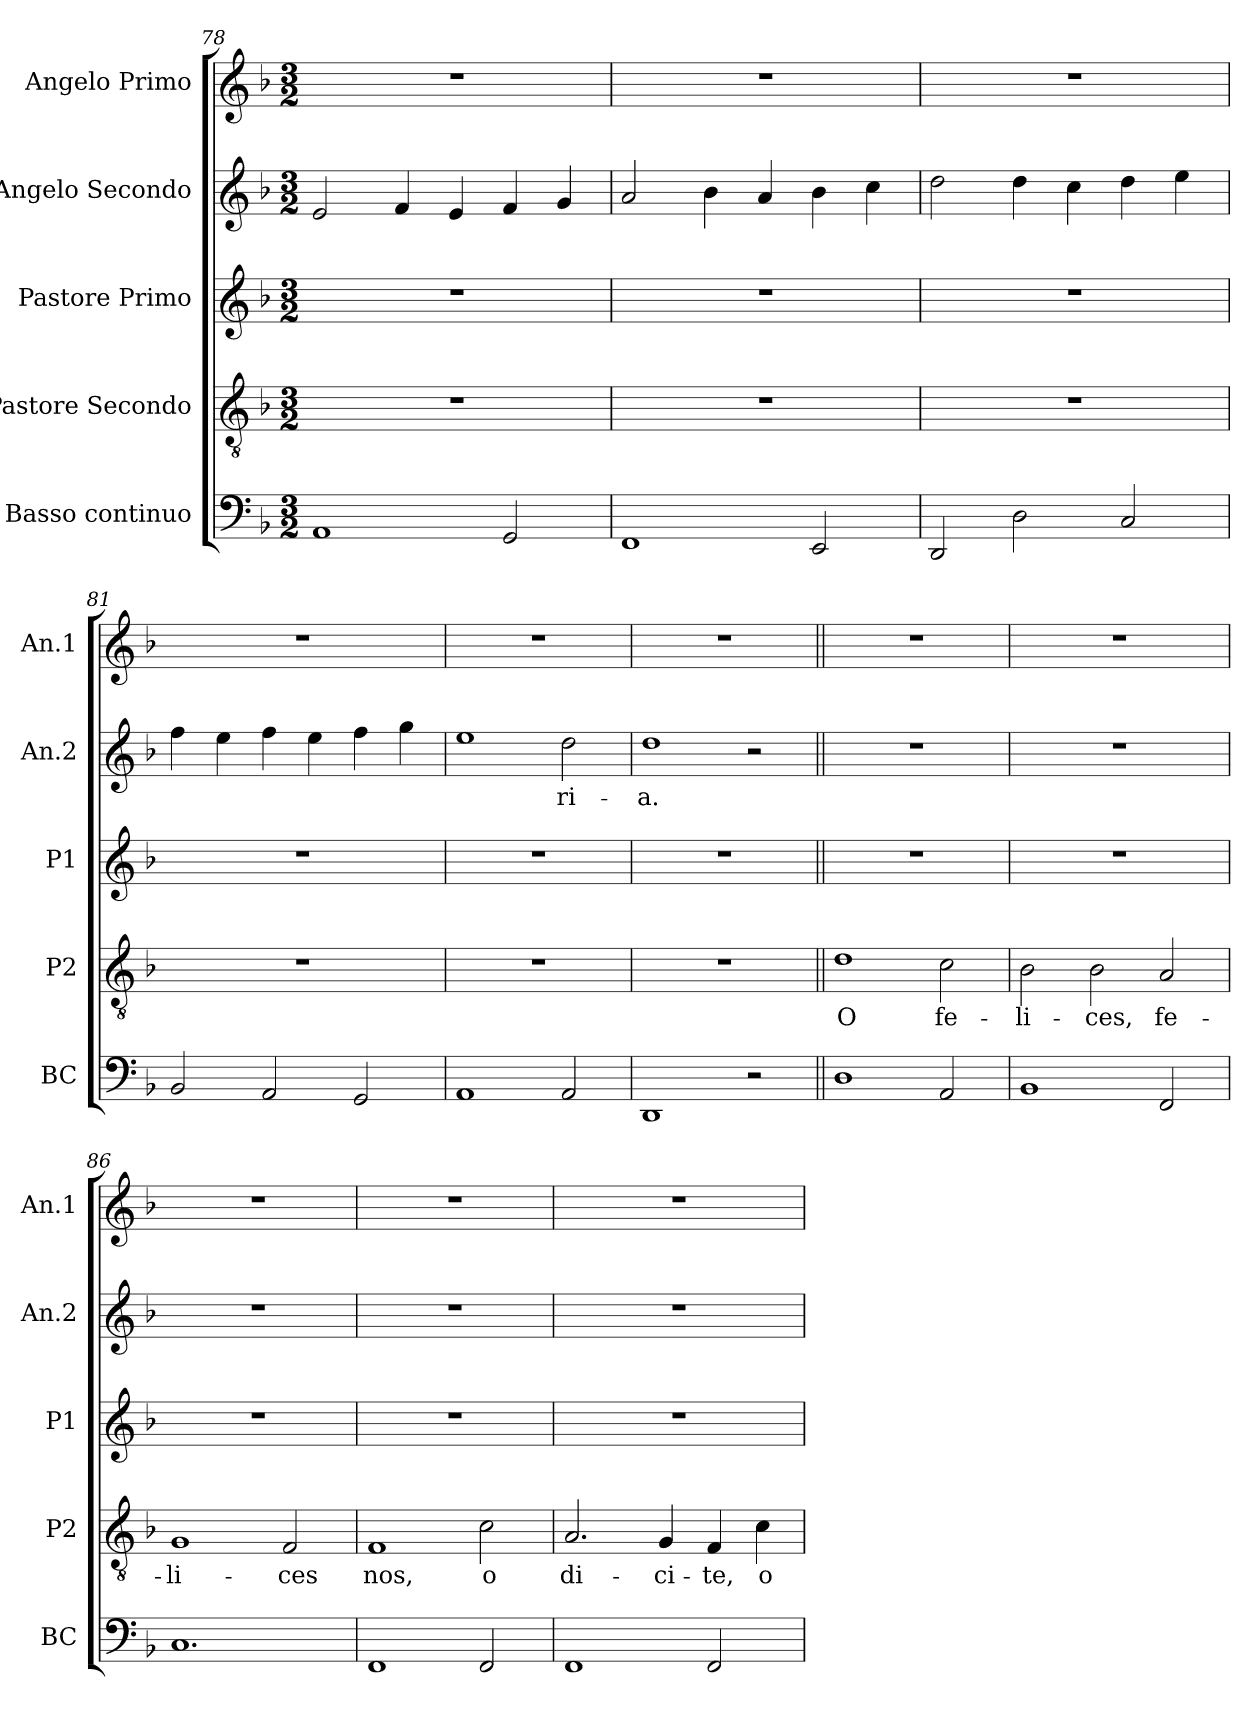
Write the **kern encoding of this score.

**kern	**kern	**text	**kern	**kern	**text	**kern
*part5	*part4	*part4	*part3	*part2	*part2	*part1
*staff5	*staff4	*staff4	*staff3	*staff2	*staff2	*staff1
*I"Basso continuo	*I"Pastore Secondo	*	*I"Pastore Primo	*I"Angelo Secondo	*	*I"Angelo Primo
*I'BC	*I'P2	*	*I'P1	*I'An.2	*	*I'An.1
*clefF4	*clefGv2	*	*clefG2	*clefG2	*	*clefG2
*k[b-]	*k[b-]	*	*k[b-]	*k[b-]	*	*k[b-]
*F:	*F:	*	*F:	*F:	*	*F:
*M3/2	*M3/2	*	*M3/2	*M3/2	*	*M3/2
=78	=78	=78	=78	=78	=78	=78
1AA	1.r	.	1.r	2e/	.	1.r
.	.	.	.	4f/	.	.
.	.	.	.	4e/	.	.
2GG/	.	.	.	4f/	.	.
.	.	.	.	4g/	.	.
=79	=79	=79	=79	=79	=79	=79
1FF	1.r	.	1.r	2a/	.	1.r
.	.	.	.	4b-\	.	.
.	.	.	.	4a/	.	.
2EE/	.	.	.	4b-\	.	.
.	.	.	.	4cc\	.	.
=80	=80	=80	=80	=80	=80	=80
2DD/	1.r	.	1.r	2dd\	.	1.r
2D\	.	.	.	4dd\	.	.
.	.	.	.	4cc\	.	.
2C/	.	.	.	4dd\	.	.
.	.	.	.	4ee\	.	.
=81	=81	=81	=81	=81	=81	=81
2BB-/	1.r	.	1.r	4ff\	.	1.r
.	.	.	.	4ee\	.	.
2AA/	.	.	.	4ff\	.	.
.	.	.	.	4ee\	.	.
2GG/	.	.	.	4ff\	.	.
.	.	.	.	4gg\	.	.
=82	=82	=82	=82	=82	=82	=82
1AA	1.r	.	1.r	1ee	.	1.r
!	!	!	!	!	!LO:LY:b	!
2AA/	.	.	.	2dd\	-ri-	.
=83	=83	=83	=83	=83	=83	=83
!	!	!	!	!	!LO:LY:b	!
1DD	1.r	.	1.r	1dd	-a.	1.r
2r	.	.	.	2r	.	.
!!LO:LB:g=z
=84||	=84||	=84||	=84||	=84||	=84||	=84||
!	!	!LO:LY:b	!	!	!	!
1D	1d	O	1.r	1.r	.	1.r
!	!	!LO:LY:b	!	!	!	!
2AA/	2c\	fe-	.	.	.	.
=85	=85	=85	=85	=85	=85	=85
!	!	!LO:LY:b	!	!	!	!
1BB-	2B-\	-li-	1.r	1.r	.	1.r
!	!	!LO:LY:b	!	!	!	!
.	2B-\	-ces,	.	.	.	.
!	!	!LO:LY:b	!	!	!	!
2FF/	2A/	fe-	.	.	.	.
=86	=86	=86	=86	=86	=86	=86
!	!	!LO:LY:b	!	!	!	!
1.C	1G	-li-	1.r	1.r	.	1.r
!	!	!LO:LY:b	!	!	!	!
.	2F/	-ces	.	.	.	.
=87	=87	=87	=87	=87	=87	=87
!	!	!LO:LY:b	!	!	!	!
1FF	1F	nos,	1.r	1.r	.	1.r
!	!	!LO:LY:b	!	!	!	!
2FF/	2c\	o	.	.	.	.
=88	=88	=88	=88	=88	=88	=88
!	!	!LO:LY:b	!	!	!	!
1FF	2.A/	di-	1.r	1.r	.	1.r
!	!	!LO:LY:b	!	!	!	!
.	4G/	-ci-	.	.	.	.
!	!	!LO:LY:b	!	!	!	!
2FF/	4F/	-te,	.	.	.	.
!	!	!LO:LY:b	!	!	!	!
.	4c\	o	.	.	.	.
=	=	=	=	=	=	=
*-	*-	*-	*-	*-	*-	*-
